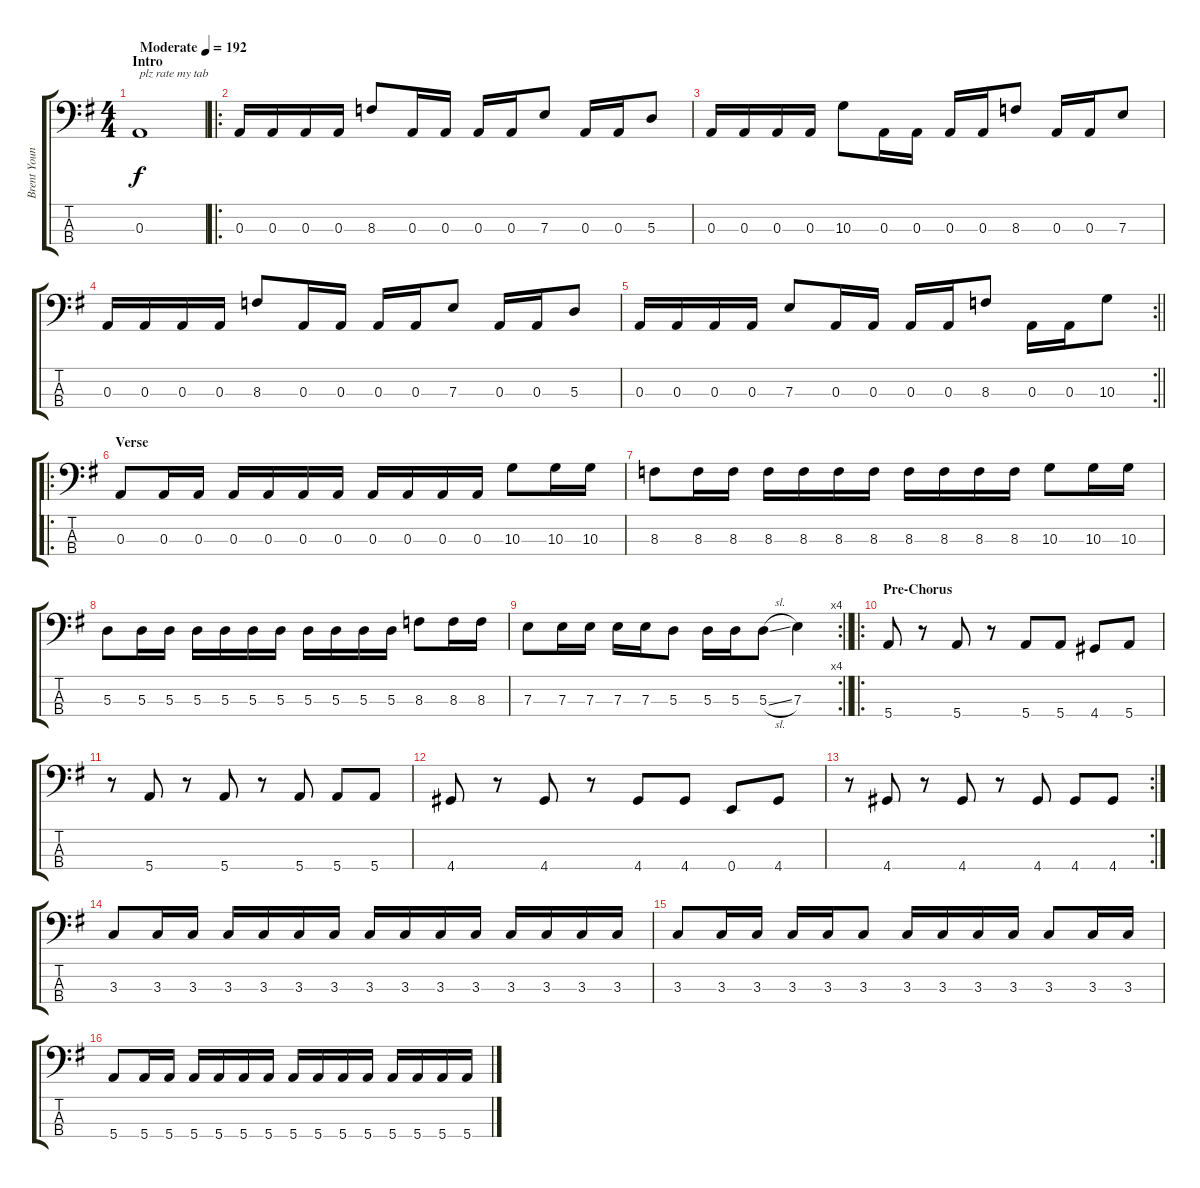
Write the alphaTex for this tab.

\track ("Brent Young" "Brent Youn") {instrument electricbassfinger}
\staff {score tabs}
\tuning (G2 D2 A1 E1) {hide}
\ts (4 4)
\section ("" "Intro")
\tempo (192 "Moderate")
\clef f4
\ks eminor
0.3.1{txt "plz rate my tab" dy f instrument electricbassfinger} |
\ro
0.3.16 0.3.16 0.3.16 0.3.16 8.3.8 0.3.16 0.3.16 0.3.16 0.3.16 7.3.8 0.3.16 0.3.16 5.3.8 |
0.3.16 0.3.16 0.3.16 0.3.16 10.3.8 0.3.16 0.3.16 0.3.16 0.3.16 8.3.8 0.3.16 0.3.16 7.3.8 |
0.3.16 0.3.16 0.3.16 0.3.16 8.3.8 0.3.16 0.3.16 0.3.16 0.3.16 7.3.8 0.3.16 0.3.16 5.3.8 |
\rc 2
\barLineRight lightlight
0.3.16 0.3.16 0.3.16 0.3.16 7.3.8 0.3.16 0.3.16 0.3.16 0.3.16 8.3.8 0.3.16 0.3.16 10.3.8 |
\ro
\section ("" "Verse")
0.3.8 0.3.16 0.3.16 0.3.16 0.3.16 0.3.16 0.3.16 0.3.16 0.3.16 0.3.16 0.3.16 10.3.8 10.3.16 10.3.16 |
8.3.8 8.3.16 8.3.16 8.3.16 8.3.16 8.3.16 8.3.16 8.3.16 8.3.16 8.3.16 8.3.16 10.3.8 10.3.16 10.3.16 |
5.3.8 5.3.16 5.3.16 5.3.16 5.3.16 5.3.16 5.3.16 5.3.16 5.3.16 5.3.16 5.3.16 8.3.8 8.3.16 8.3.16 |
\rc 4
\barLineRight lightlight
7.3.8 7.3.16 7.3.16 7.3.16 7.3.16 5.3.8 5.3.16 5.3.16 5.3{sl}.8 7.3.4 |
\ro
\section ("" "Pre-Chorus")
5.4.8 r.8 5.4.8 r.8 5.4.8 5.4.8 4.4.8 5.4.8 |
r.8 5.4.8 r.8 5.4.8 r.8 5.4.8 5.4.8 5.4.8 |
4.4.8 r.8 4.4.8 r.8 4.4.8 4.4.8 0.4.8 4.4.8 |
\rc 2
r.8 4.4.8 r.8 4.4.8 r.8 4.4.8 4.4.8 4.4.8 |
3.3.8 3.3.16 3.3.16 3.3.16 3.3.16 3.3.16 3.3.16 3.3.16 3.3.16 3.3.16 3.3.16 3.3.16 3.3.16 3.3.16 3.3.16 |
3.3.8 3.3.16 3.3.16 3.3.16 3.3.16 3.3.8 3.3.16 3.3.16 3.3.16 3.3.16 3.3.8 3.3.16 3.3.16 |
5.4.8 5.4.16 5.4.16 5.4.16 5.4.16 5.4.16 5.4.16 5.4.16 5.4.16 5.4.16 5.4.16 5.4.16 5.4.16 5.4.16 5.4.16
